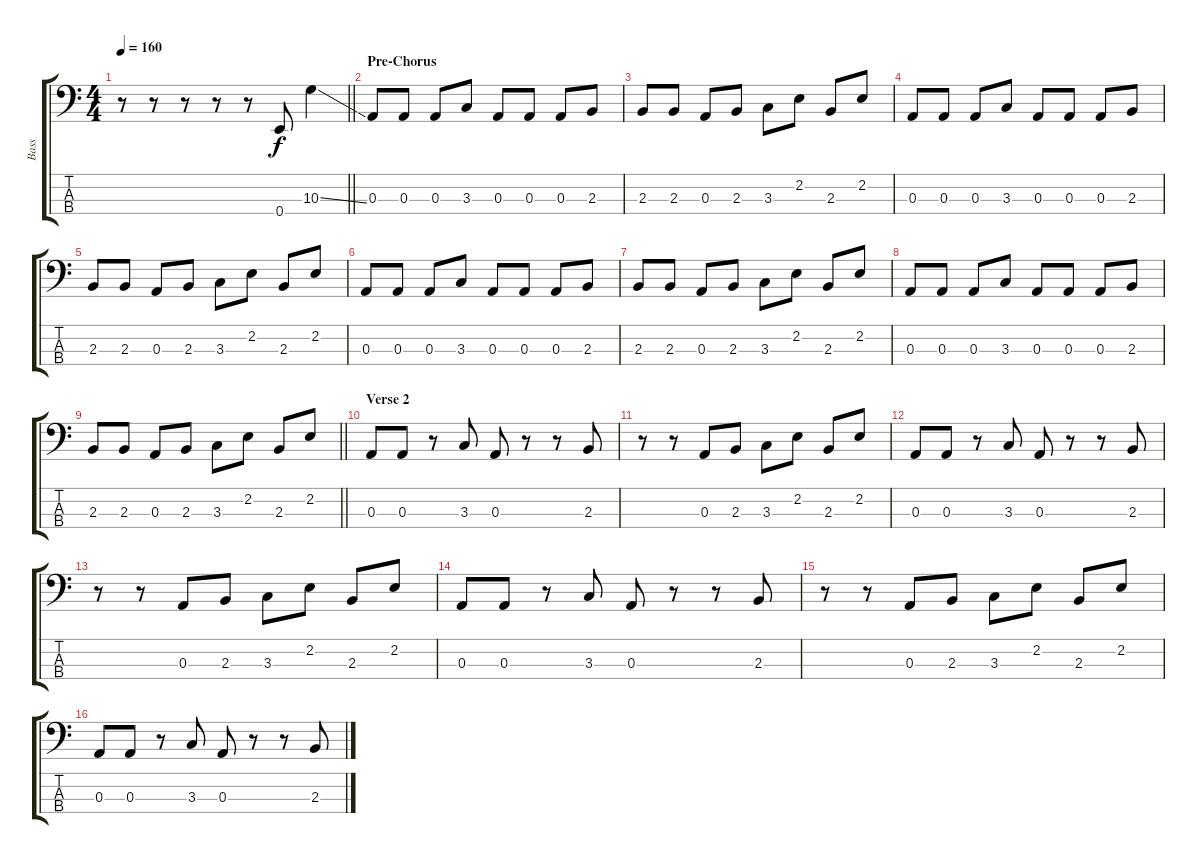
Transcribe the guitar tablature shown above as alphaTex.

\track ("Bass" "Bass") {instrument electricbassfinger}
\staff {score tabs}
\tuning (G2 D2 A1 E1) {hide}
\ts (4 4)
\tempo 160
\clef f4
\barLineRight lightlight
\ks c
r.8{dy f} r.8 r.8 r.8 r.8 0.4.8 10.3{ss}.4 |
\section ("" "Pre-Chorus")
0.3.8 0.3.8 0.3.8 3.3.8 0.3.8 0.3.8 0.3.8 2.3.8 |
2.3.8 2.3.8 0.3.8 2.3.8 3.3.8 2.2.8 2.3.8 2.2.8 |
0.3.8 0.3.8 0.3.8 3.3.8 0.3.8 0.3.8 0.3.8 2.3.8 |
2.3.8 2.3.8 0.3.8 2.3.8 3.3.8 2.2.8 2.3.8 2.2.8 |
0.3.8 0.3.8 0.3.8 3.3.8 0.3.8 0.3.8 0.3.8 2.3.8 |
2.3.8 2.3.8 0.3.8 2.3.8 3.3.8 2.2.8 2.3.8 2.2.8 |
0.3.8 0.3.8 0.3.8 3.3.8 0.3.8 0.3.8 0.3.8 2.3.8 |
\barLineRight lightlight
2.3.8 2.3.8 0.3.8 2.3.8 3.3.8 2.2.8 2.3.8 2.2.8 |
\section ("" "Verse 2")
0.3.8 0.3.8 r.8 3.3.8 0.3.8 r.8 r.8 2.3.8 |
r.8 r.8 0.3.8 2.3.8 3.3.8 2.2.8 2.3.8 2.2.8 |
0.3.8 0.3.8 r.8 3.3.8 0.3.8 r.8 r.8 2.3.8 |
r.8 r.8 0.3.8 2.3.8 3.3.8 2.2.8 2.3.8 2.2.8 |
0.3.8 0.3.8 r.8 3.3.8 0.3.8 r.8 r.8 2.3.8 |
r.8 r.8 0.3.8 2.3.8 3.3.8 2.2.8 2.3.8 2.2.8 |
0.3.8 0.3.8 r.8 3.3.8 0.3.8 r.8 r.8 2.3.8
